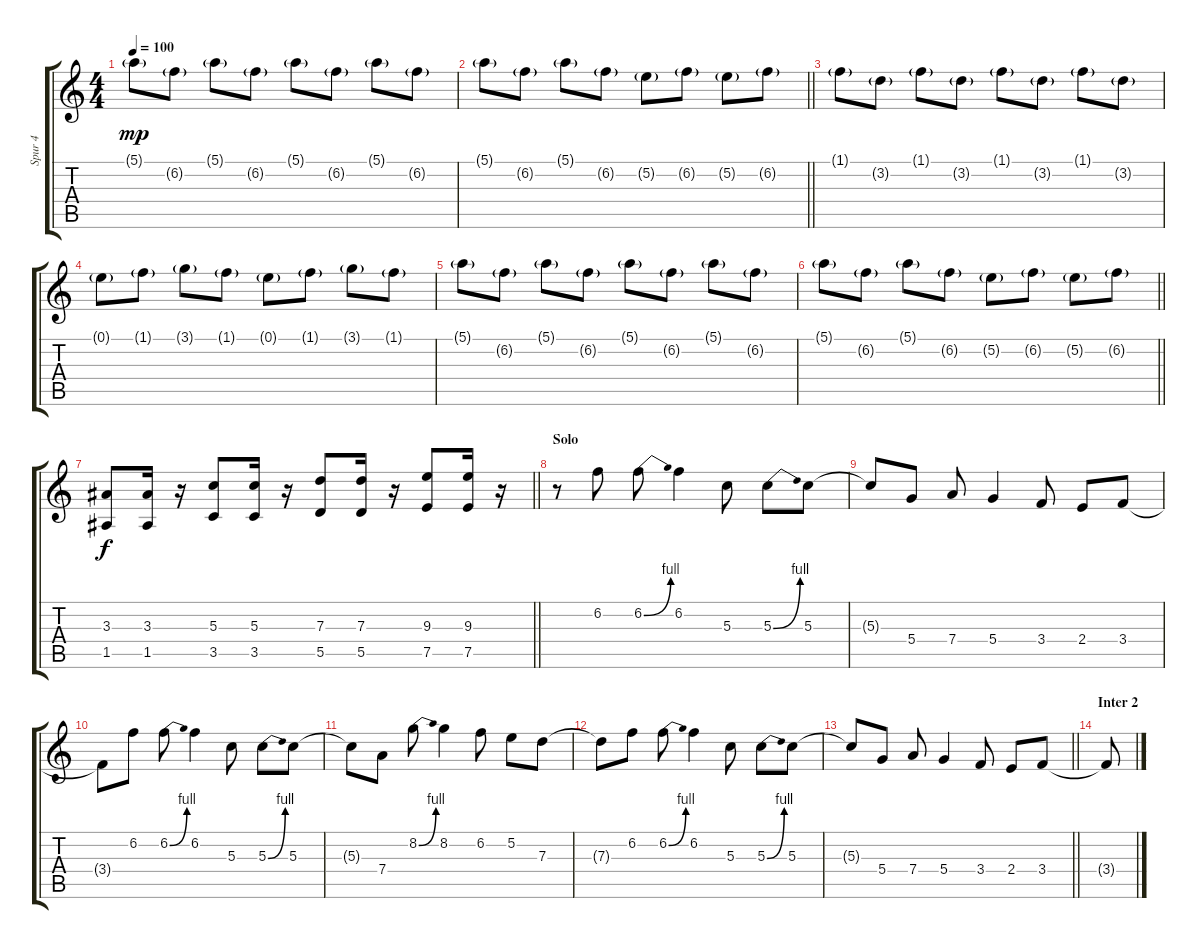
\track ("Spur 4" "Spur 4") {instrument overdrivenguitar}
\staff {score tabs}
\tuning (E4 B3 G3 D3 A2 E2) {hide}
\ts (4 4)
\tempo 100
\clef g2
\ks c
5.1{g}.8{dy mp} 6.2{g}.8 5.1{g}.8 6.2{g}.8 5.1{g}.8 6.2{g}.8 5.1{g}.8 6.2{g}.8 |
\barLineRight lightlight
5.1{g}.8 6.2{g}.8 5.1{g}.8 6.2{g}.8 5.2{g}.8 6.2{g}.8 5.2{g}.8 6.2{g}.8 |
1.1{g}.8 3.2{g}.8 1.1{g}.8 3.2{g}.8 1.1{g}.8 3.2{g}.8 1.1{g}.8 3.2{g}.8 |
0.1{g}.8 1.1{g}.8 3.1{g}.8 1.1{g}.8 0.1{g}.8 1.1{g}.8 3.1{g}.8 1.1{g}.8 |
5.1{g}.8 6.2{g}.8 5.1{g}.8 6.2{g}.8 5.1{g}.8 6.2{g}.8 5.1{g}.8 6.2{g}.8 |
\barLineRight lightlight
5.1{g}.8 6.2{g}.8 5.1{g}.8 6.2{g}.8 5.2{g}.8 6.2{g}.8 5.2{g}.8 6.2{g}.8 |
\barLineRight lightlight
(3.3 1.5).8{dy f} (3.3 1.5).16 r.16 (5.3 3.5).8 (5.3 3.5).16 r.16 (7.3 5.5).8 (7.3 5.5).16 r.16 (9.3 7.5).8 (9.3 7.5).16 r.16 |
\section ("" "Solo")
r.8{volume 16 instrument distortionguitar} 6.2.8 6.2{be (bend 0 0 60 4)}.8 6.2.4 5.3.8 5.3{be (bend 0 0 60 4)}.8 5.3.8 |
5.3{t}.8 5.4.8 7.4.8 5.4.4 3.4.8 2.4.8 3.4.8 |
3.4{t}.8 6.2.8 6.2{be (bend 0 0 60 4)}.8 6.2.4 5.3.8 5.3{be (bend 0 0 60 4)}.8 5.3.8 |
5.3{t}.8 7.4.8 8.2{be (bend 0 0 60 4)}.8 8.2.4 6.2.8 5.2.8 7.3.8 |
7.3{t}.8 6.2.8 6.2{be (bend 0 0 60 4)}.8 6.2.4 5.3.8 5.3{be (bend 0 0 60 4)}.8 5.3.8 |
\barLineRight lightlight
5.3{t}.8 5.4.8 7.4.8 5.4.4 3.4.8 2.4.8 3.4.8 |
\section ("" "Inter 2")
3.4{t}.8
